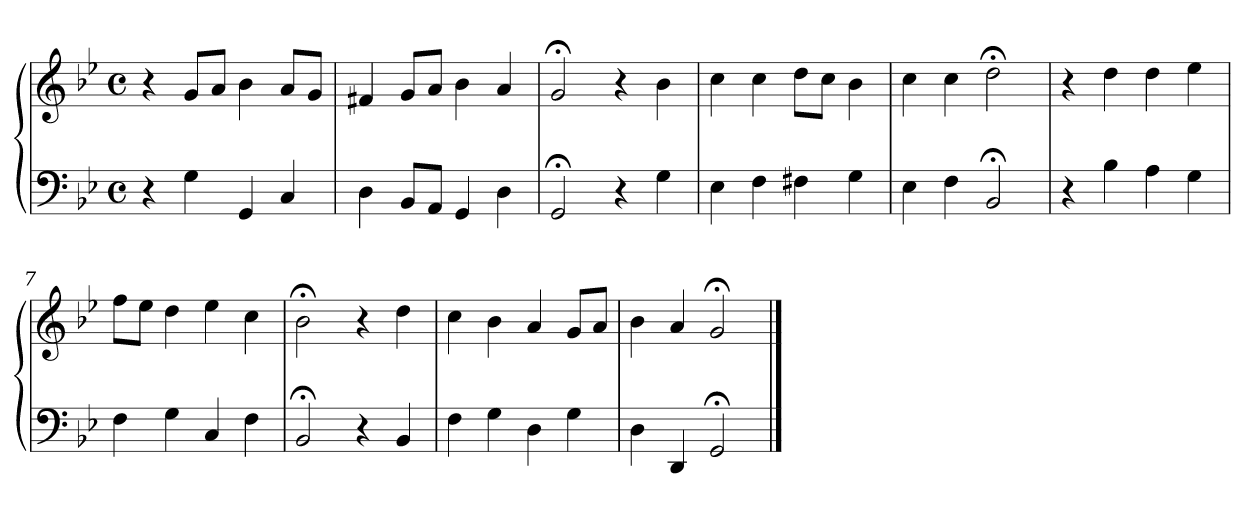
**kern	**kern
*part1	*part1
*staff2	*staff1
*clefF4	*clefG2
*k[b-e-]	*k[b-e-]
*M4/4	*M4/4
*met(c)	*met(c)
=1	=1
4r	4r
4G	8gL
.	8aJ
4GG	4b-
4C	8aL
.	8gJ
=2	=2
4D	4f#X
8BB-L	8gL
8AAJ	8aJ
4GG	4b-
4D	4a
=3	=3
2GG;<	2g;<
4r	4r
4G	4b-
=4	=4
4E-	4cc
4F	4cc
4F#X	8ddL
.	8ccJ
4G	4b-
=5	=5
4E-	4cc
4F	4cc
2BB-;<	2dd;<
=6	=6
4r	4r
4B-	4dd
4A	4dd
4G	4ee-
=7	=7
4F	8ffL
.	8ee-J
4G	4dd
4C	4ee-
4F	4cc
!!LO:LB:g=z
=8	=8
2BB-;<	2b-;<
4r	4r
4BB-	4dd
=9	=9
4F	4cc
4G	4b-
4D	4a
4G	8gL
.	8aJ
=10	=10
4D	4b-
4DD	4a
2GG;<	2g;<
==	==
*-	*-
